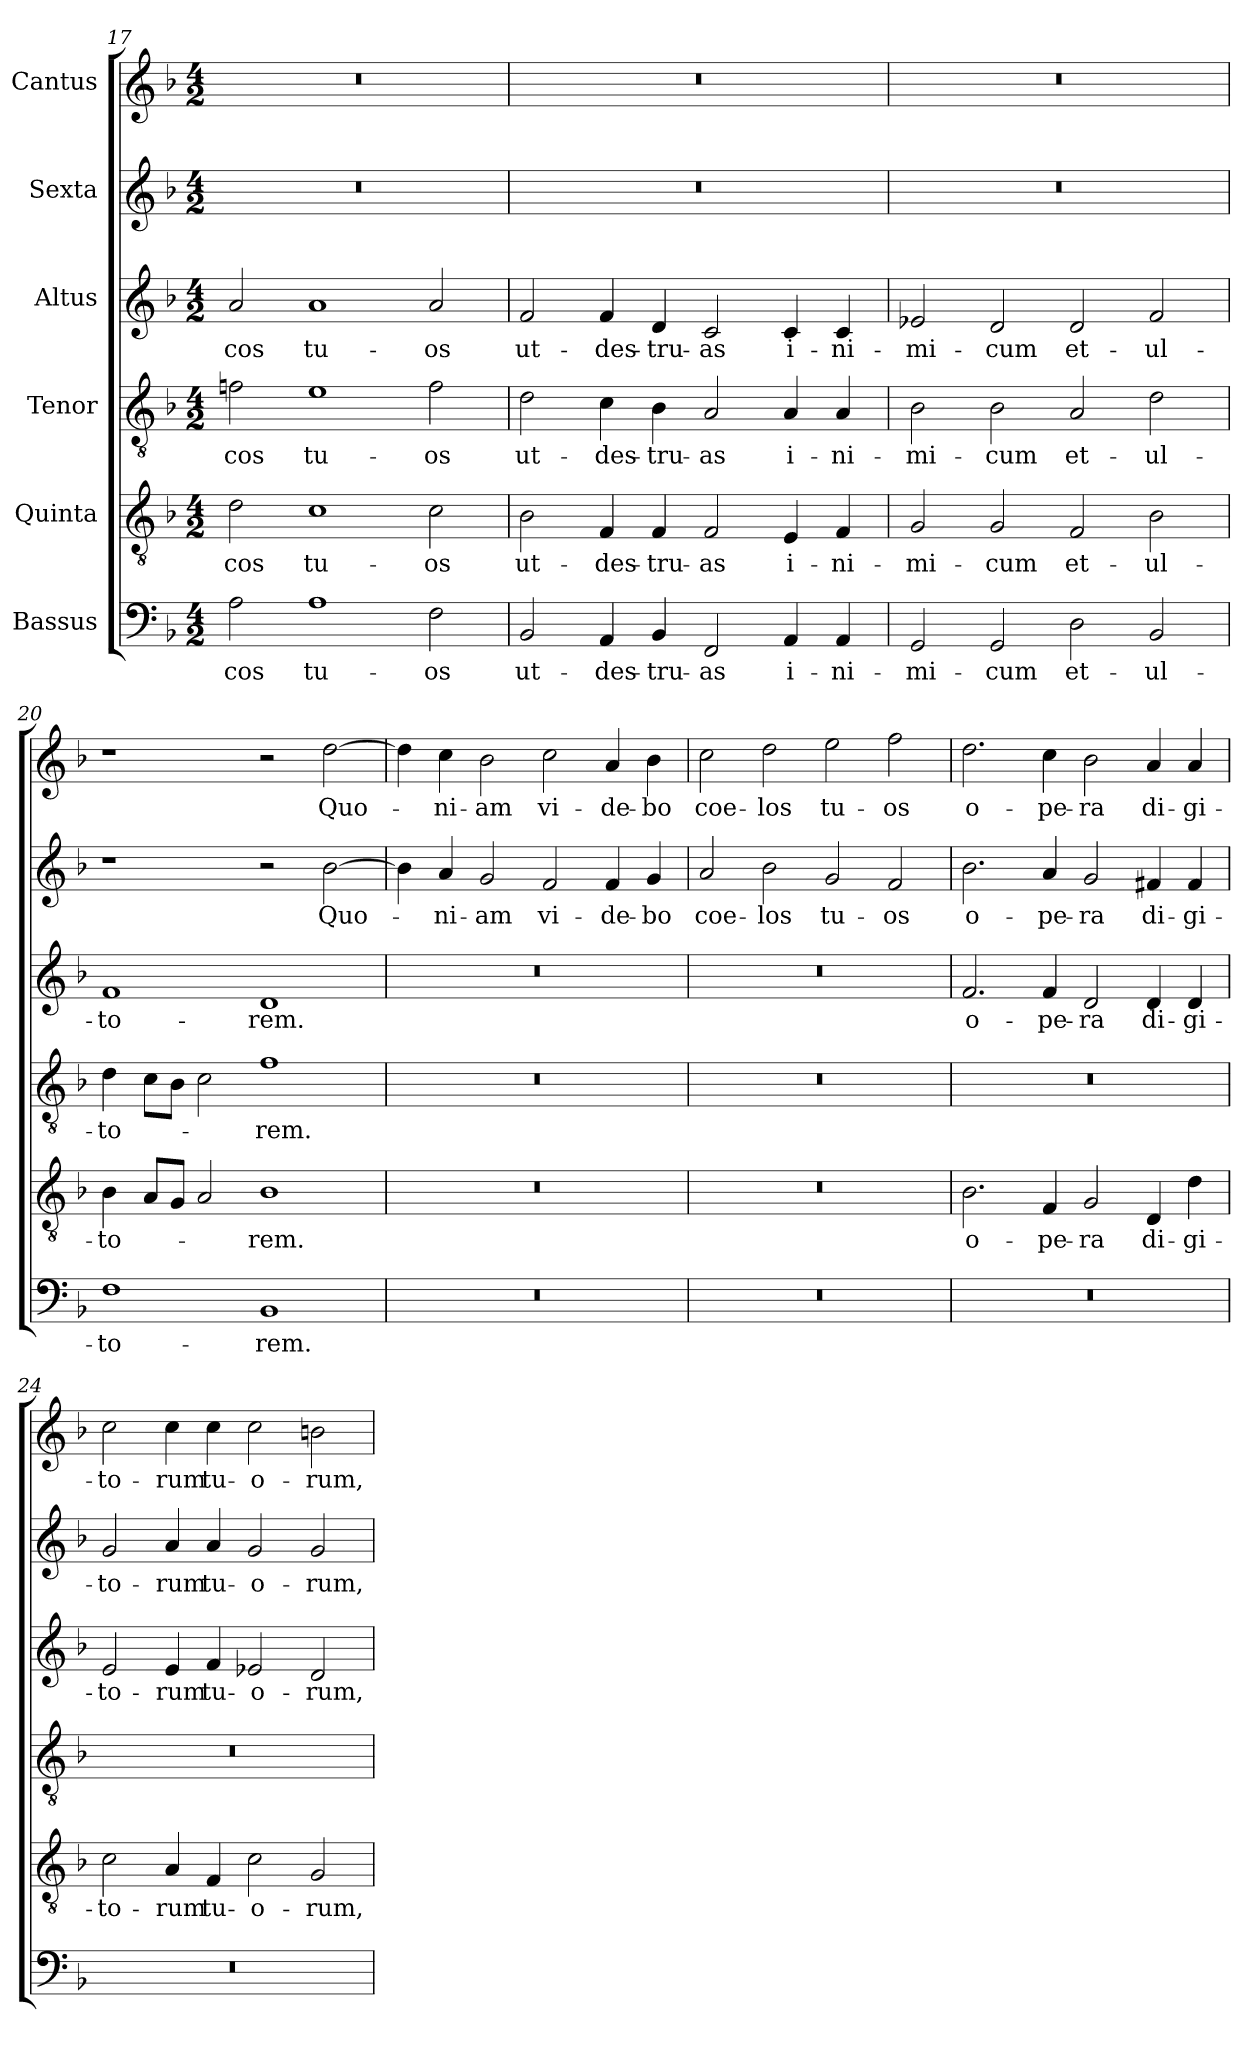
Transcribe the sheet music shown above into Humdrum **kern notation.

**kern	**text	**kern	**text	**kern	**text	**kern	**text	**kern	**text	**kern	**text
*part6	*part6	*part5	*part5	*part4	*part4	*part3	*part3	*part2	*part2	*part1	*part1
*staff6	*staff6	*staff5	*staff5	*staff4	*staff4	*staff3	*staff3	*staff2	*staff2	*staff1	*staff1
*I"Bassus	*	*I"Quinta	*	*I"Tenor	*	*I"Altus	*	*I"Sexta	*	*I"Cantus	*
*clefF4	*	*clefGv2	*	*clefGv2	*	*clefG2	*	*clefG2	*	*clefG2	*
*k[b-]	*	*k[b-]	*	*k[b-]	*	*k[b-]	*	*k[b-]	*	*k[b-]	*
*M4/2	*	*M4/2	*	*M4/2	*	*M4/2	*	*M4/2	*	*M4/2	*
=17	=17	=17	=17	=17	=17	=17	=17	=17	=17	=17	=17
2A\	-cos	2d\	-cos	2fn\	-cos	2a/	-cos	0r	.	0r	.
1A\	tu-	1c\	tu-	1e\	tu-	1a/	tu-	.	.	.	.
2F\	-os	2c\	-os	2f\	-os	2a/	-os	.	.	.	.
=18	=18	=18	=18	=18	=18	=18	=18	=18	=18	=18	=18
2BB-/	ut-	2B-\	ut-	2d\	ut-	2f/	ut-	0r	.	0r	.
4AA/	des-	4F/	des-	4c\	des-	4f/	des-	.	.	.	.
4BB-/	-tru-	4F/	-tru-	4B-\	-tru-	4d/	-tru-	.	.	.	.
2FF/	-as	2F/	-as	2A/	-as	2c/	-as	.	.	.	.
4AA/	i-	4E/	i-	4A/	i-	4c/	i-	.	.	.	.
4AA/	-ni-	4F/	-ni-	4A/	-ni-	4c/	-ni-	.	.	.	.
=19	=19	=19	=19	=19	=19	=19	=19	=19	=19	=19	=19
2GG/	-mi-	2G/	-mi-	2B-\	-mi-	2e-X/	-mi-	0r	.	0r	.
2GG/	-cum	2G/	-cum	2B-\	-cum	2d/	-cum	.	.	.	.
2D\	et-	2F/	et-	2A/	et-	2d/	et-	.	.	.	.
2BB-/	ul-	2B-\	ul-	2d\	ul-	2f/	ul-	.	.	.	.
=20	=20	=20	=20	=20	=20	=20	=20	=20	=20	=20	=20
1F\	-to-	4B-\	-to-	4d\	-to-	1f/	-to-	1r	.	1r	.
.	.	8A/L	.	8c\L	.	.	.	.	.	.	.
.	.	8G/J	.	8B-\J	.	.	.	.	.	.	.
.	.	2A/	.	2c\	.	.	.	.	.	.	.
1BB-/	-rem.	1B-\	-rem.	1f\	-rem.	1d/	-rem.	2r	.	2r	.
.	.	.	.	.	.	.	.	[2b-\	Quo-	[2dd\	Quo-
=21	=21	=21	=21	=21	=21	=21	=21	=21	=21	=21	=21
0r	.	0r	.	0r	.	0r	.	4b-\]	.	4dd\]	.
.	.	.	.	.	.	.	.	4a/	-ni-	4cc\	-ni-
.	.	.	.	.	.	.	.	2g/	-am	2b-\	-am
.	.	.	.	.	.	.	.	2f/	vi-	2cc\	vi-
.	.	.	.	.	.	.	.	4f/	-de-	4a/	-de-
.	.	.	.	.	.	.	.	4g/	-bo	4b-\	-bo
=22	=22	=22	=22	=22	=22	=22	=22	=22	=22	=22	=22
0r	.	0r	.	0r	.	0r	.	2a/	coe-	2cc\	coe-
.	.	.	.	.	.	.	.	2b-\	-los	2dd\	-los
.	.	.	.	.	.	.	.	2g/	tu-	2ee\	tu-
.	.	.	.	.	.	.	.	2f/	-os	2ff\	-os
=23	=23	=23	=23	=23	=23	=23	=23	=23	=23	=23	=23
0r	.	2.B-\	o-	0r	.	2.f/	o-	2.b-\	o-	2.dd\	o-
.	.	4F/	-pe-	.	.	4f/	-pe-	4a/	-pe-	4cc\	-pe-
.	.	2G/	-ra	.	.	2d/	-ra	2g/	-ra	2b-\	-ra
.	.	4D/	di-	.	.	4d/	di-	4f#X/	di-	4a/	di-
.	.	4d\	-gi-	.	.	4d/	-gi-	4f#/	-gi-	4a/	-gi-
=24	=24	=24	=24	=24	=24	=24	=24	=24	=24	=24	=24
0r	.	2c\	-to-	0r	.	2e/	-to-	2g/	-to-	2cc\	-to-
.	.	4A/	-rum	.	.	4e/	-rum	4a/	-rum	4cc\	-rum
.	.	4F/	tu-	.	.	4f/	tu-	4a/	tu-	4cc\	tu-
.	.	2c\	-o-	.	.	2e-X/	-o-	2g/	-o-	2cc\	-o-
.	.	2G/	-rum,	.	.	2d/	-rum,	2g/	-rum,	2bn\	-rum,
=	=	=	=	=	=	=	=	=	=	=	=
*-	*-	*-	*-	*-	*-	*-	*-	*-	*-	*-	*-
